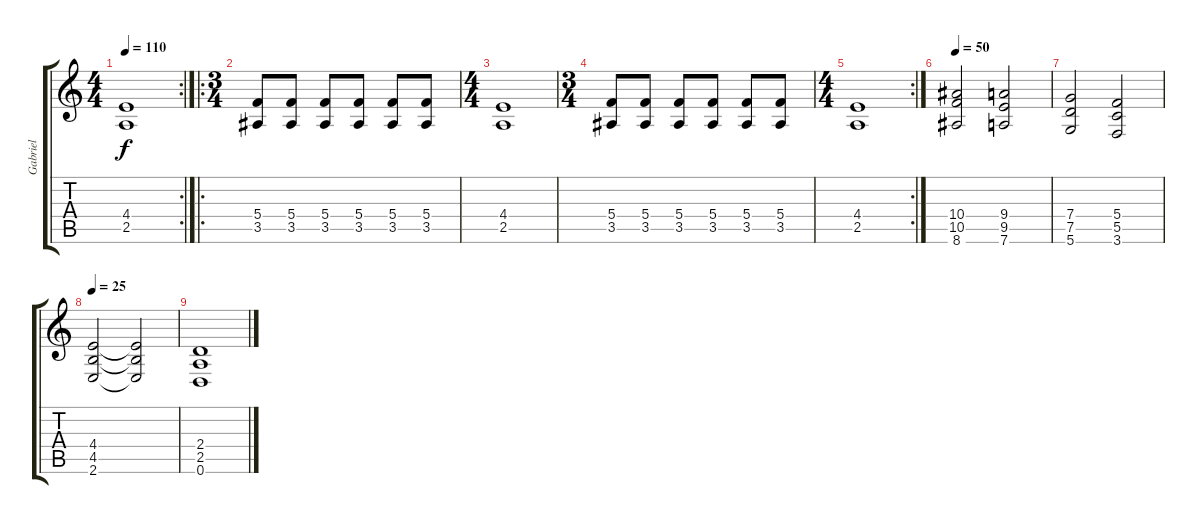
\track ("Gabriel" "Gabriel") {instrument electricguitarmuted}
\staff {score tabs}
\tuning (D4 A3 F3 C3 G2 D2) {hide}
\rc 2
\ts (4 4)
\tempo 110
\clef g2
\ks c
(4.4 2.5).1{dy f} |
\ro
\ts (3 4)
(5.4 3.5).8 (5.4 3.5).8 (5.4 3.5).8 (5.4 3.5).8 (5.4 3.5).8 (5.4 3.5).8 |
\ts (4 4)
(4.4 2.5).1 |
\ts (3 4)
(5.4 3.5).8 (5.4 3.5).8 (5.4 3.5).8 (5.4 3.5).8 (5.4 3.5).8 (5.4 3.5).8 |
\rc 2
\ts (4 4)
(4.4 2.5).1 |
\tempo 50
(10.4 10.5 8.6).2 (9.4 9.5 7.6).2 |
(7.4 7.5 5.6).2 (5.4 5.5 3.6).2 |
\tempo 25
(4.4 4.5 2.6).2 (4.4{t} 4.5{t} 2.6{t}).2 |
(2.4 2.5 0.6).1
